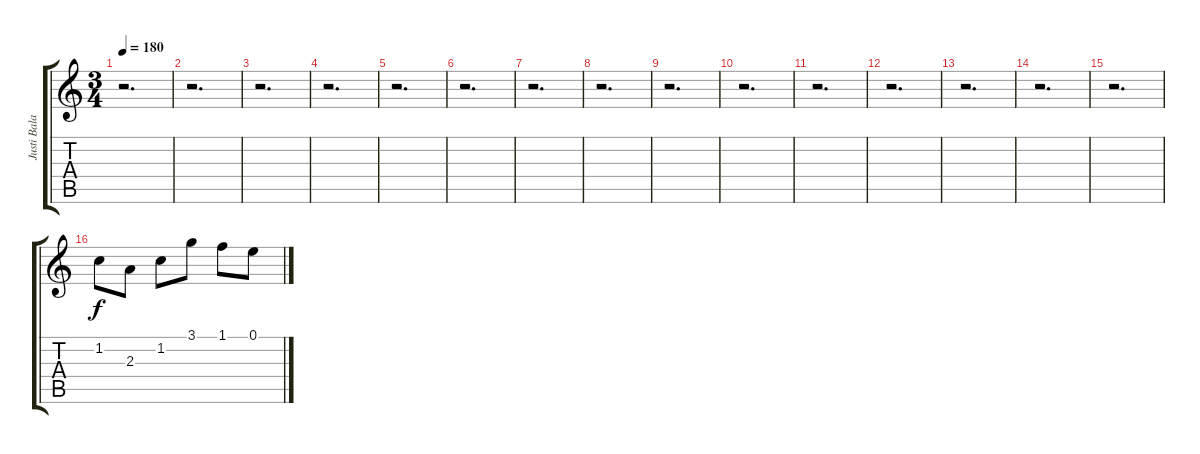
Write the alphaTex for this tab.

\track ("Justi Bala" "Justi Bala") {instrument distortionguitar}
\staff {score tabs}
\tuning (E4 B3 G3 D3 A2 E2) {hide}
\ts (3 4)
\tempo 180
\clef g2
\ks c
r.2{d dy f} |
r.2{d} |
r.2{d} |
r.2{d} |
r.2{d} |
r.2{d} |
r.2{d} |
r.2{d} |
r.2{d} |
r.2{d} |
r.2{d} |
r.2{d} |
r.2{d} |
r.2{d} |
r.2{d} |
1.2.8 2.3.8 1.2.8 3.1.8 1.1.8 0.1.8
